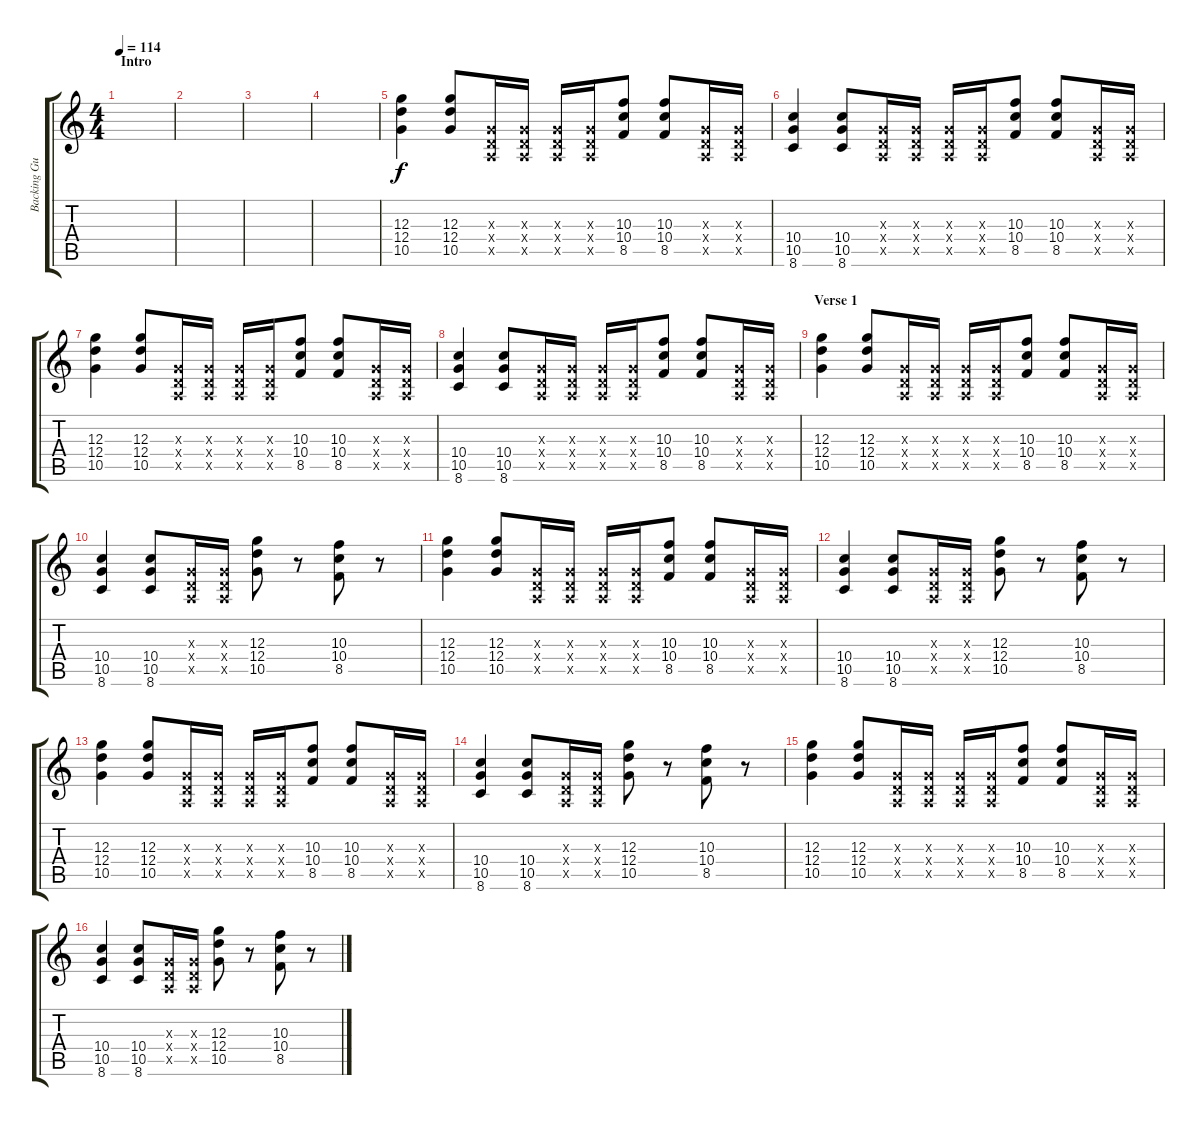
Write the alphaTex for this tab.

\track ("Backing Guitar" "Backing Gu") {instrument overdrivenguitar}
\staff {score tabs}
\tuning (E4 B3 G3 D3 A2 E2) {hide}
\ts (4 4)
\section ("" "Intro")
\tempo 114
\clef g2
\ks c
|
|
|
|
(12.3 12.4 10.5).4 (12.3 12.4 10.5).8 (0.3{x} 0.4{x} 0.5{x}).16 (0.3{x} 0.4{x} 0.5{x}).16 (0.3{x} 0.4{x} 0.5{x}).16 (0.3{x} 0.4{x} 0.5{x}).16 (10.3 10.4 8.5).8 (10.3 10.4 8.5).8 (0.3{x} 0.4{x} 0.5{x}).16 (0.3{x} 0.4{x} 0.5{x}).16 |
(10.4 10.5 8.6).4 (10.4 10.5 8.6).8 (0.3{x} 0.4{x} 0.5{x}).16 (0.3{x} 0.4{x} 0.5{x}).16 (0.3{x} 0.4{x} 0.5{x}).16 (0.3{x} 0.4{x} 0.5{x}).16 (10.3 10.4 8.5).8 (10.3 10.4 8.5).8 (0.3{x} 0.4{x} 0.5{x}).16 (0.3{x} 0.4{x} 0.5{x}).16 |
(12.3 12.4 10.5).4 (12.3 12.4 10.5).8 (0.3{x} 0.4{x} 0.5{x}).16 (0.3{x} 0.4{x} 0.5{x}).16 (0.3{x} 0.4{x} 0.5{x}).16 (0.3{x} 0.4{x} 0.5{x}).16 (10.3 10.4 8.5).8 (10.3 10.4 8.5).8 (0.3{x} 0.4{x} 0.5{x}).16 (0.3{x} 0.4{x} 0.5{x}).16 |
(10.4 10.5 8.6).4 (10.4 10.5 8.6).8 (0.3{x} 0.4{x} 0.5{x}).16 (0.3{x} 0.4{x} 0.5{x}).16 (0.3{x} 0.4{x} 0.5{x}).16 (0.3{x} 0.4{x} 0.5{x}).16 (10.3 10.4 8.5).8 (10.3 10.4 8.5).8 (0.3{x} 0.4{x} 0.5{x}).16 (0.3{x} 0.4{x} 0.5{x}).16 |
\section ("" "Verse 1")
(12.3 12.4 10.5).4 (12.3 12.4 10.5).8 (0.3{x} 0.4{x} 0.5{x}).16 (0.3{x} 0.4{x} 0.5{x}).16 (0.3{x} 0.4{x} 0.5{x}).16 (0.3{x} 0.4{x} 0.5{x}).16 (10.3 10.4 8.5).8 (10.3 10.4 8.5).8 (0.3{x} 0.4{x} 0.5{x}).16 (0.3{x} 0.4{x} 0.5{x}).16 |
(10.4 10.5 8.6).4 (10.4 10.5 8.6).8 (0.3{x} 0.4{x} 0.5{x}).16 (0.3{x} 0.4{x} 0.5{x}).16 (12.3 12.4 10.5).8 r.8 (10.3 10.4 8.5).8 r.8 |
(12.3 12.4 10.5).4 (12.3 12.4 10.5).8 (0.3{x} 0.4{x} 0.5{x}).16 (0.3{x} 0.4{x} 0.5{x}).16 (0.3{x} 0.4{x} 0.5{x}).16 (0.3{x} 0.4{x} 0.5{x}).16 (10.3 10.4 8.5).8 (10.3 10.4 8.5).8 (0.3{x} 0.4{x} 0.5{x}).16 (0.3{x} 0.4{x} 0.5{x}).16 |
(10.4 10.5 8.6).4 (10.4 10.5 8.6).8 (0.3{x} 0.4{x} 0.5{x}).16 (0.3{x} 0.4{x} 0.5{x}).16 (12.3 12.4 10.5).8 r.8 (10.3 10.4 8.5).8 r.8 |
(12.3 12.4 10.5).4 (12.3 12.4 10.5).8 (0.3{x} 0.4{x} 0.5{x}).16 (0.3{x} 0.4{x} 0.5{x}).16 (0.3{x} 0.4{x} 0.5{x}).16 (0.3{x} 0.4{x} 0.5{x}).16 (10.3 10.4 8.5).8 (10.3 10.4 8.5).8 (0.3{x} 0.4{x} 0.5{x}).16 (0.3{x} 0.4{x} 0.5{x}).16 |
(10.4 10.5 8.6).4 (10.4 10.5 8.6).8 (0.3{x} 0.4{x} 0.5{x}).16 (0.3{x} 0.4{x} 0.5{x}).16 (12.3 12.4 10.5).8 r.8 (10.3 10.4 8.5).8 r.8 |
(12.3 12.4 10.5).4 (12.3 12.4 10.5).8 (0.3{x} 0.4{x} 0.5{x}).16 (0.3{x} 0.4{x} 0.5{x}).16 (0.3{x} 0.4{x} 0.5{x}).16 (0.3{x} 0.4{x} 0.5{x}).16 (10.3 10.4 8.5).8 (10.3 10.4 8.5).8 (0.3{x} 0.4{x} 0.5{x}).16 (0.3{x} 0.4{x} 0.5{x}).16 |
(10.4 10.5 8.6).4 (10.4 10.5 8.6).8 (0.3{x} 0.4{x} 0.5{x}).16 (0.3{x} 0.4{x} 0.5{x}).16 (12.3 12.4 10.5).8 r.8 (10.3 10.4 8.5).8 r.8
